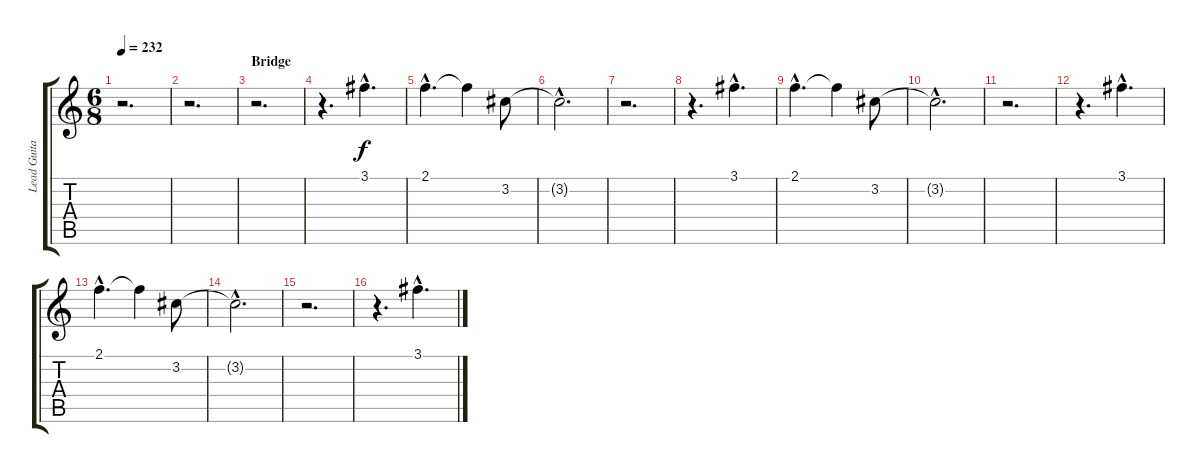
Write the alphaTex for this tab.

\track ("Lead Guitar" "Lead Guita") {instrument overdrivenguitar}
\staff {score tabs}
\tuning (Eb4 Bb3 Gb3 Db3 Ab2 Eb2) {hide}
\ts (6 8)
\tempo 232
\clef g2
\ks c
r.2{d dy f} |
r.2{d} |
\section ("" "Bridge")
r.2{d} |
r.4{d} 3.1{hac}.4{d volume 10} |
2.1{hac}.4{d} 2.1{t}.4 3.2.8 |
3.2{hac t}.2{d} |
r.2{d} |
r.4{d} 3.1{hac}.4{d volume 10} |
2.1{hac}.4{d} 2.1{t}.4 3.2.8 |
3.2{hac t}.2{d} |
r.2{d} |
r.4{d} 3.1{hac}.4{d volume 10} |
2.1{hac}.4{d} 2.1{t}.4 3.2.8 |
3.2{hac t}.2{d} |
r.2{d} |
r.4{d} 3.1{hac}.4{d volume 10}
